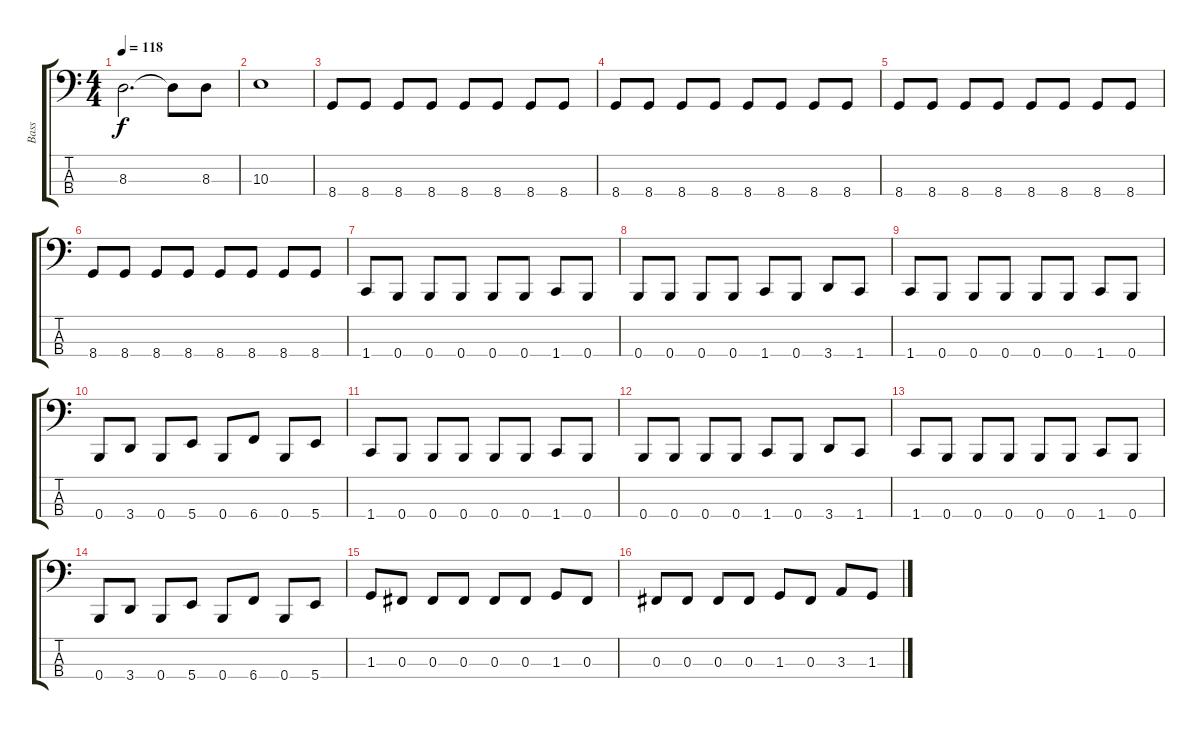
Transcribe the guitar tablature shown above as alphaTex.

\track ("Bass" "Bass") {instrument electricbassfinger}
\staff {score tabs}
\tuning (E2 B1 Gb1 B0) {hide}
\ts (4 4)
\tempo 118
\clef f4
\ks c
8.3.2{d dy f} 8.3{t}.8 8.3.8 |
10.3.1 |
8.4.8 8.4.8 8.4.8 8.4.8 8.4.8 8.4.8 8.4.8 8.4.8 |
8.4.8 8.4.8 8.4.8 8.4.8 8.4.8 8.4.8 8.4.8 8.4.8 |
8.4.8 8.4.8 8.4.8 8.4.8 8.4.8 8.4.8 8.4.8 8.4.8 |
8.4.8 8.4.8 8.4.8 8.4.8 8.4.8 8.4.8 8.4.8 8.4.8 |
1.4.8 0.4.8 0.4.8 0.4.8 0.4.8 0.4.8 1.4.8 0.4.8 |
0.4.8 0.4.8 0.4.8 0.4.8 1.4.8 0.4.8 3.4.8 1.4.8 |
1.4.8 0.4.8 0.4.8 0.4.8 0.4.8 0.4.8 1.4.8 0.4.8 |
0.4.8 3.4.8 0.4.8 5.4.8 0.4.8 6.4.8 0.4.8 5.4.8 |
1.4.8 0.4.8 0.4.8 0.4.8 0.4.8 0.4.8 1.4.8 0.4.8 |
0.4.8 0.4.8 0.4.8 0.4.8 1.4.8 0.4.8 3.4.8 1.4.8 |
1.4.8 0.4.8 0.4.8 0.4.8 0.4.8 0.4.8 1.4.8 0.4.8 |
0.4.8 3.4.8 0.4.8 5.4.8 0.4.8 6.4.8 0.4.8 5.4.8 |
1.3.8 0.3.8 0.3.8 0.3.8 0.3.8 0.3.8 1.3.8 0.3.8 |
0.3.8 0.3.8 0.3.8 0.3.8 1.3.8 0.3.8 3.3.8 1.3.8
